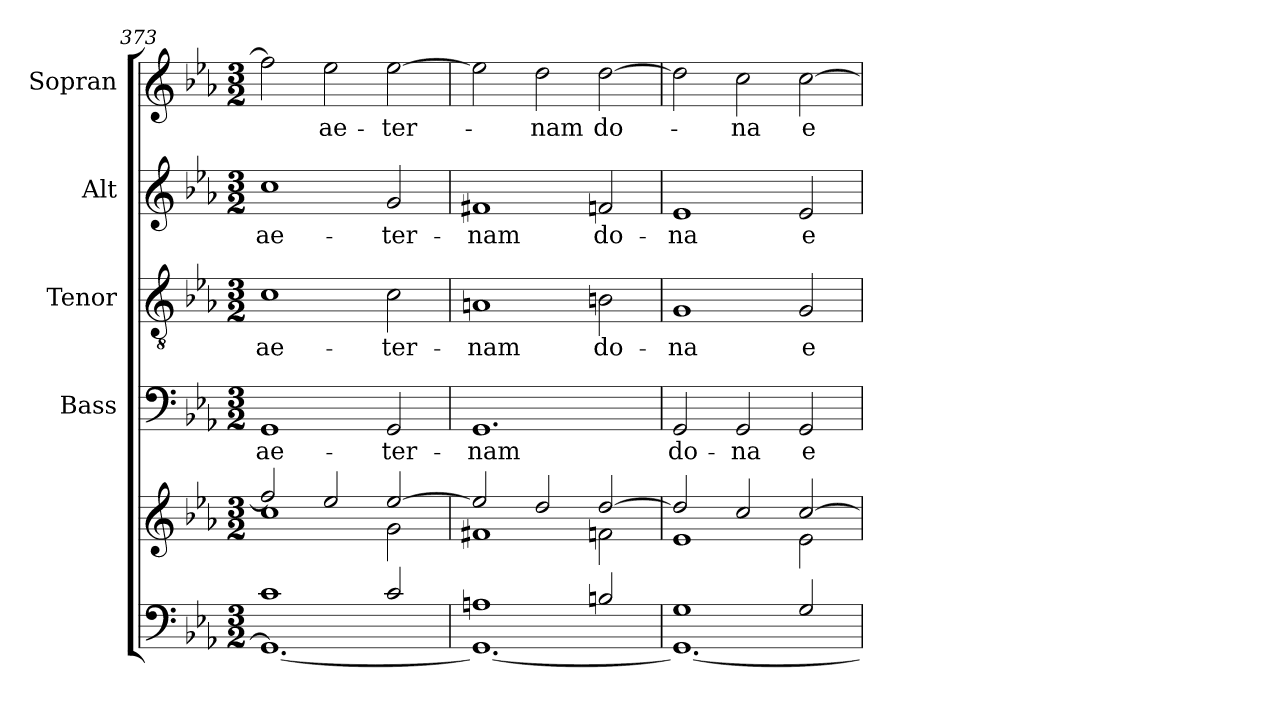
**kern	**kern	**kern	**text	**kern	**text	**kern	**text	**kern	**text
*part5	*part5	*part4	*part4	*part3	*part3	*part2	*part2	*part1	*part1
*staff6	*staff5	*staff4	*staff4	*staff3	*staff3	*staff2	*staff2	*staff1	*staff1
*	*	*I"Bass	*	*I"Tenor	*	*I"Alt	*	*I"Sopran	*
*	*	*I'B.	*	*I'T.	*	*I'A.	*	*I'S.	*
*clefF4	*clefG2	*clefF4	*	*clefGv2	*	*clefG2	*	*clefG2	*
*k[b-e-a-]	*k[b-e-a-]	*k[b-e-a-]	*	*k[b-e-a-]	*	*k[b-e-a-]	*	*k[b-e-a-]	*
*E-:	*E-:	*E-:	*	*E-:	*	*E-:	*	*E-:	*
*M3/2	*M3/2	*M3/2	*	*M3/2	*	*M3/2	*	*M3/2	*
=373	=373	=373	=373	=373	=373	=373	=373	=373	=373
*^	*^	*	*	*	*	*	*	*	*
!	!	!	!	!	!LO:LY:b	!	!LO:LY:b	!	!LO:LY:b	!	!
1c	1.GG_	2ff/]	1cc	1GG	ae-	1c	ae-	1cc	ae-	2ff\]	.
!	!	!	!	!	!	!	!	!	!	!	!LO:LY:b
.	.	2ee-/	.	.	.	.	.	.	.	2ee-\	ae-
!	!	!	!	!	!LO:LY:b	!	!LO:LY:b	!	!LO:LY:b	!	!LO:LY:b
2c/	.	[>2ee-/	2g\	2GG/	-ter-	2c\	-ter-	2g/	-ter-	[2ee-\	-ter-
=374	=374	=374	=374	=374	=374	=374	=374	=374	=374	=374	=374
!	!	!	!	!	!LO:LY:b	!	!LO:LY:b	!	!LO:LY:b	!	!
1An	1.GG_	2ee-/]	1f#X	1.GG	-nam	1An	-nam	1f#X	-nam	2ee-\]	.
!	!	!	!	!	!	!	!	!	!	!	!LO:LY:b
.	.	2dd/	.	.	.	.	.	.	.	2dd\	-nam
!	!	!	!	!	!	!	!LO:LY:b	!	!LO:LY:b	!	!LO:LY:b
2Bn/	.	[>2dd/	2fn\	.	.	2Bn\	do-	2fn/	do-	[2dd\	do-
=375	=375	=375	=375	=375	=375	=375	=375	=375	=375	=375	=375
!	!	!	!	!	!LO:LY:b	!	!LO:LY:b	!	!LO:LY:b	!	!
1G	1.GG_	2dd/]	1e-	2GG/	do-	1G	-na	1e-	-na	2dd\]	.
!	!	!	!	!	!LO:LY:b	!	!	!	!	!	!LO:LY:b
.	.	2cc/	.	2GG/	-na	.	.	.	.	2cc\	-na
!	!	!	!	!	!LO:LY:b	!	!LO:LY:b	!	!LO:LY:b	!	!LO:LY:b
2G/	.	[>2cc/	2e-\	2GG/	e-	2G/	e-	2e-/	e-	[2cc\	e-
*v	*v	*	*	*	*	*	*	*	*	*	*
*	*v	*v	*	*	*	*	*	*	*	*
=	=	=	=	=	=	=	=	=	=
*-	*-	*-	*-	*-	*-	*-	*-	*-	*-
